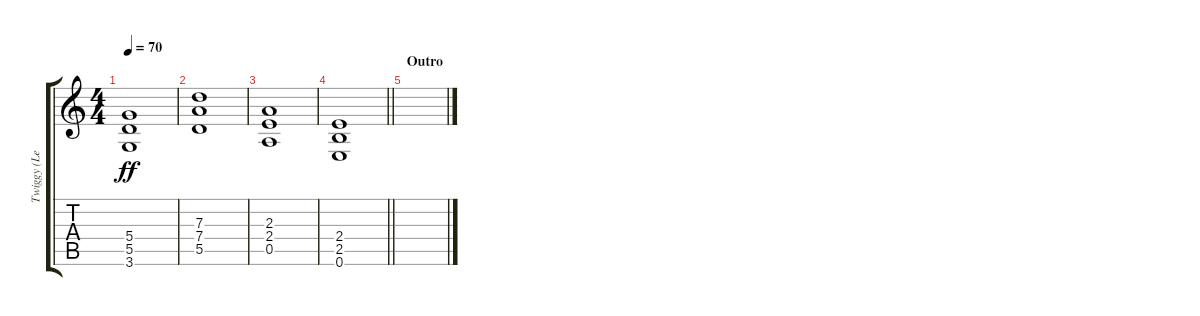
\track ("Twiggy (Lead)" "Twiggy (Le") {instrument distortionguitar}
\staff {score tabs}
\tuning (E4 B3 G3 D3 A2 E2) {hide}
\ts (4 4)
\tempo 70
\clef g2
\ks c
(5.4 5.5 3.6).1{dy ff} |
(7.3 7.4 5.5).1 |
(2.3 2.4 0.5).1 |
\barLineRight lightlight
(2.4 2.5 0.6).1 |
\section ("" "Outro")
